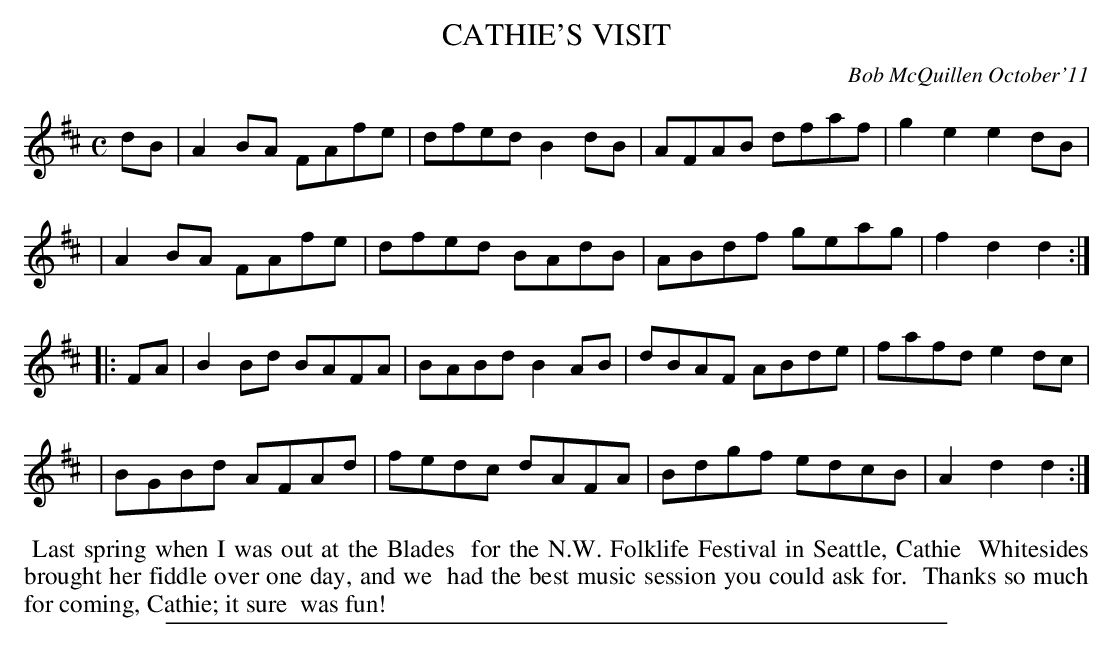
X:1
T: CATHIE'S VISIT
C: Bob McQuillen October'11
M: C
L: 1/8
K: D
dB \
| A2BA FAfe | dfed B2dB | AFAB dfaf | g2e2 e2dB |
| A2BA FAfe | dfed BAdB | ABdf geag | f2d2 d2 :|
|: FA \
| B2Bd BAFA | BABd B2AB | dBAF ABde | fafd e2dc |
| BGBd AFAd | fedc dAFA | Bdgf edcB | A2d2 d2 :|
